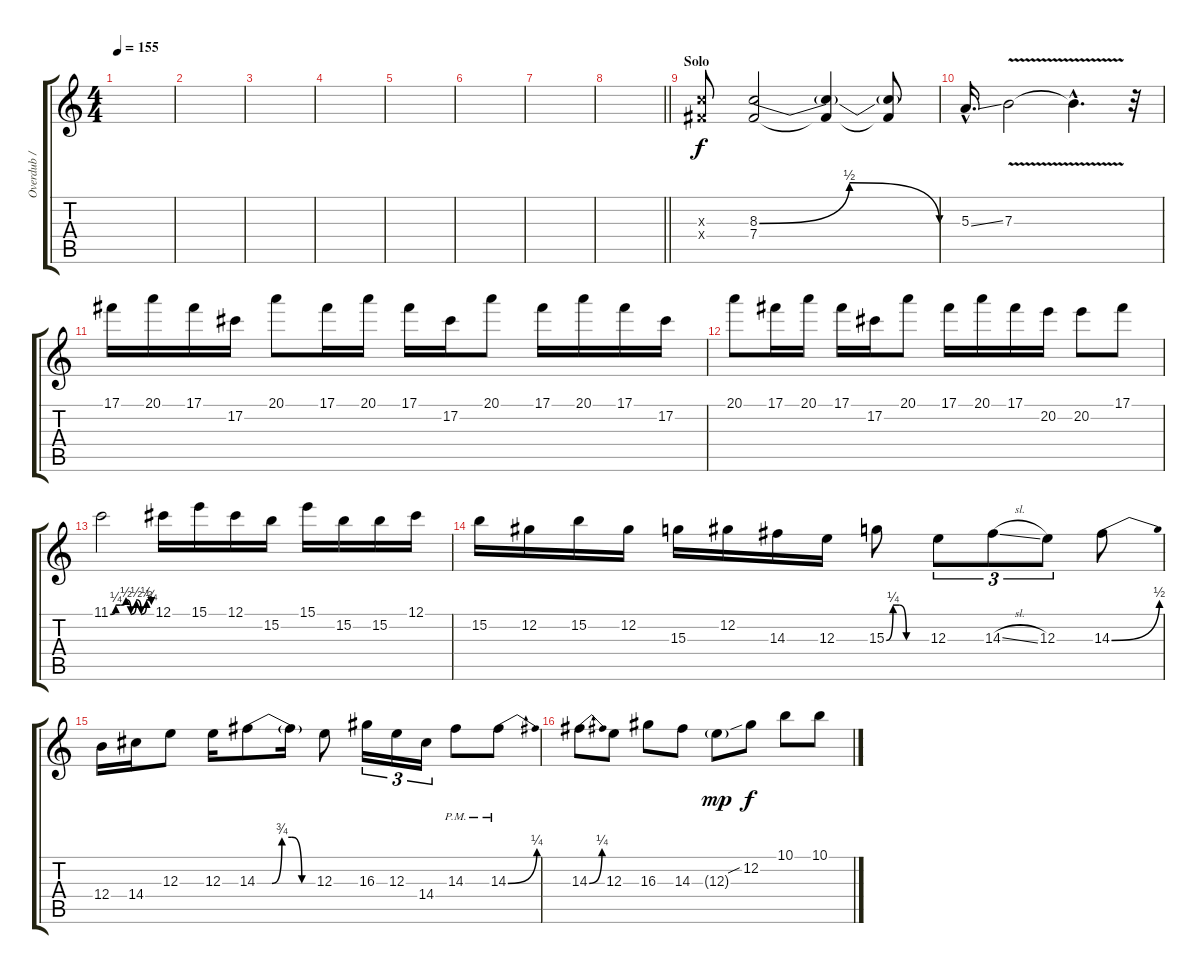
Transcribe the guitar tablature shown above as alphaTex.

\track ("Overdub / Effects" "Overdub / ") {instrument distortionguitar}
\staff {score tabs}
\tuning (Db4 Ab3 E3 B2 Gb2 Db2) {hide}
\ts (4 4)
\section ("" "")
\tempo 155
\clef g2
\ks c
|
|
|
|
|
|
|
\barLineRight lightlight
|
\section ("" "Solo")
(8.3{x} 7.4{x}).8 (8.3{be (bendrelease 0 0 10 2 20 2 60 0)} 7.4).2 (8.3{t} 7.4{t}).4 (8.3{t} 7.4{t}).8 |
5.3{ss hac}.16{d} 7.3{v}.2 7.3{hac t}.4{d} r.32 |
17.1.16 20.1.16 17.1.16 17.2.16 20.1.8 17.1.16 20.1.16 17.1.16 17.2.16 20.1.8 17.1.16 20.1.16 17.1.16 17.2.16 |
20.1.8 17.1.16 20.1.16 17.1.16 17.2.16 20.1.8 17.1.16 20.1.16 17.1.16 20.2.16 20.2.8 17.1.8 |
11.1{be (custom 0 0 8 1 15 1 23 2 30 0 38 2 45 0 53 2 60 1)}.2 12.1.16 15.1.16 12.1.16 15.2.16 15.1.16 15.2.16 15.2.16 12.1.16 |
15.2.16 12.2.16 15.2.16 12.2.16 15.3.16 12.2.16 14.3.16 12.3.16 15.3{be (custom 0 0 10 1 20 1 30 0 60 0)}.8 12.3.8{tu (3 2)} 14.3{sl}.8{tu (3 2)} 12.3.8{tu (3 2)} 14.3{be (bend 0 0 60 2)}.8 |
12.4.16 14.4.16 12.3.8 12.3.16 14.3{be (custom 0 0 15 0 25 3 35 3 45 0 60 0)}.8 14.3{t}.16 12.3.8 16.3.16{tu (3 2)} 12.3.16{tu (3 2)} 14.4.16{tu (3 2)} 14.3{pm}.8 14.3{be (bend 0 0 60 1) pm}.8 |
14.3{be (bend 0 0 60 1)}.8 12.3.8 16.3.8 14.3.8 12.3{g}.8{dy mp} 12.2{sib}.8{dy f} 10.1.8 10.1.8
